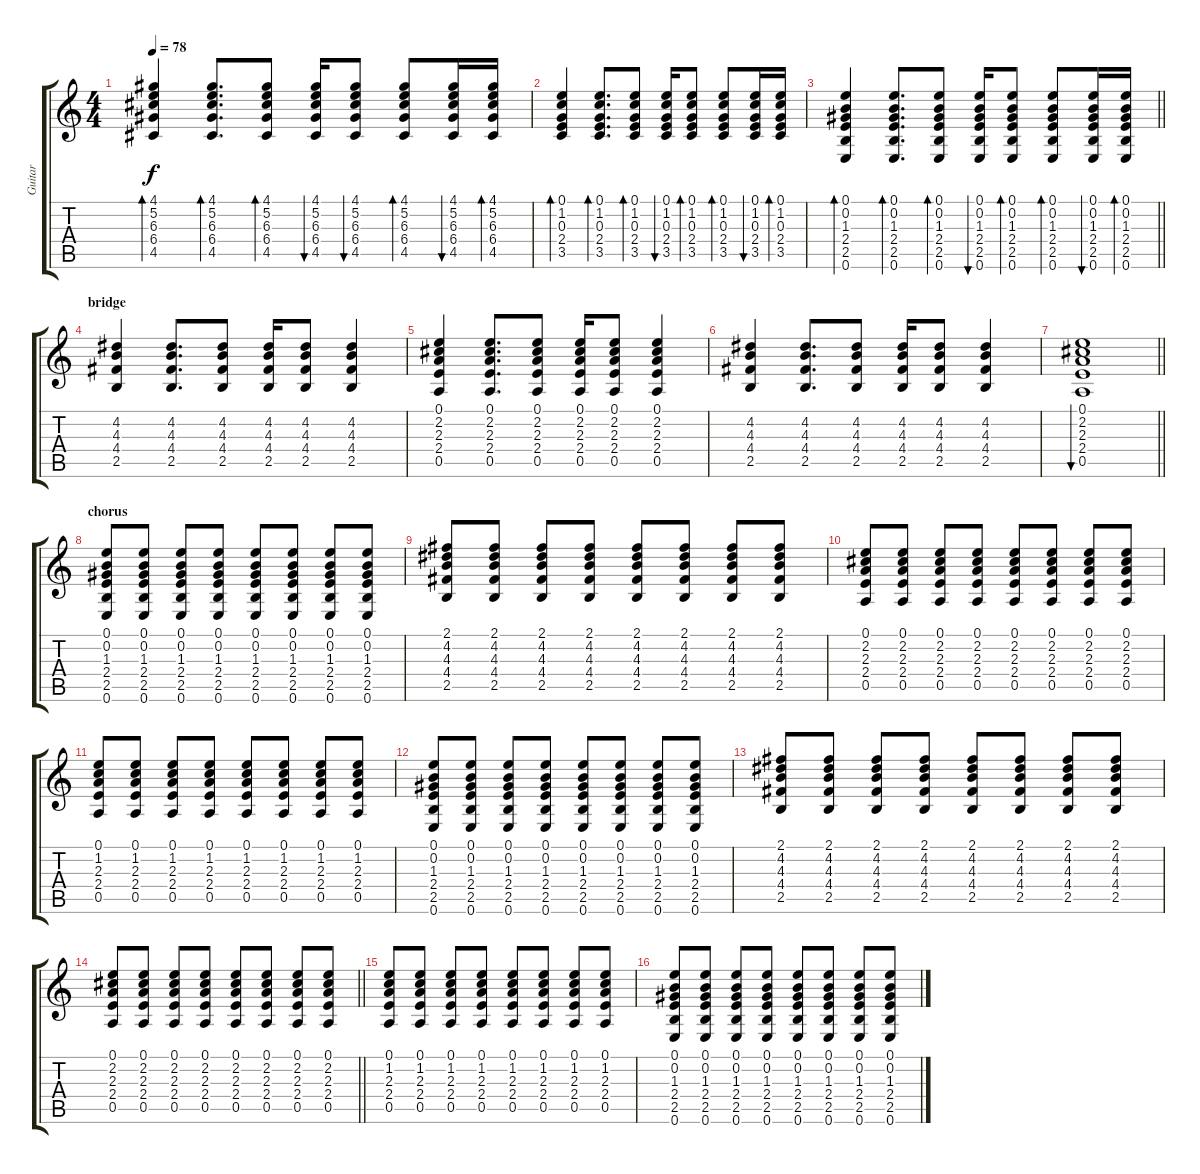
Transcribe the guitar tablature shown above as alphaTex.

\track ("Guitar" "Guitar") {instrument acousticguitarsteel}
\staff {score tabs}
\tuning (E4 B3 G3 D3 A2 E2) {hide}
\ts (4 4)
\tempo 78
\clef g2
\ks c
(4.1 5.2 6.3 6.4 4.5).4{bd 60 dy f} (4.1 5.2 6.3 6.4 4.5).8{d bd 30} (4.1 5.2 6.3 6.4 4.5).8{bd 30} (4.1 5.2 6.3 6.4 4.5).16{bu 30} (4.1 5.2 6.3 6.4 4.5).8{bu 30} (4.1 5.2 6.3 6.4 4.5).8{bd 60} (4.1 5.2 6.3 6.4 4.5).16{bu 60} (4.1 5.2 6.3 6.4 4.5).16{bd 30} |
(0.1 1.2 0.3 2.4 3.5).4{bd 60} (0.1 1.2 0.3 2.4 3.5).8{d bd 30} (0.1 1.2 0.3 2.4 3.5).8{bd 30} (0.1 1.2 0.3 2.4 3.5).16{bu 30} (0.1 1.2 0.3 2.4 3.5).8{bd 30} (0.1 1.2 0.3 2.4 3.5).8{bd 30} (0.1 1.2 0.3 2.4 3.5).16{bu 60} (0.1 1.2 0.3 2.4 3.5).16{bd 30} |
\barLineRight lightlight
(0.1 0.2 1.3 2.4 2.5 0.6).4{bd 60} (0.1 0.2 1.3 2.4 2.5 0.6).8{d bd 30} (0.1 0.2 1.3 2.4 2.5 0.6).8{bd 30} (0.1 0.2 1.3 2.4 2.5 0.6).16{bu 30} (0.1 0.2 1.3 2.4 2.5 0.6).8{bd 30} (0.1 0.2 1.3 2.4 2.5 0.6).8{bd 30} (0.1 0.2 1.3 2.4 2.5 0.6).16{bu 60} (0.1 0.2 1.3 2.4 2.5 0.6).16{bd 30} |
\section ("" "bridge")
(4.2 4.3 4.4 2.5).4 (4.2 4.3 4.4 2.5).8{d} (4.2 4.3 4.4 2.5).8 (4.2 4.3 4.4 2.5).16 (4.2 4.3 4.4 2.5).8 (4.2 4.3 4.4 2.5).4 |
(0.1 2.2 2.3 2.4 0.5).4 (0.1 2.2 2.3 2.4 0.5).8{d} (0.1 2.2 2.3 2.4 0.5).8 (0.1 2.2 2.3 2.4 0.5).16 (0.1 2.2 2.3 2.4 0.5).8 (0.1 2.2 2.3 2.4 0.5).4 |
(4.2 4.3 4.4 2.5).4 (4.2 4.3 4.4 2.5).8{d} (4.2 4.3 4.4 2.5).8 (4.2 4.3 4.4 2.5).16 (4.2 4.3 4.4 2.5).8 (4.2 4.3 4.4 2.5).4 |
\barLineRight lightlight
(0.1 2.2 2.3 2.4 0.5).1{bu 120} |
\section ("" "chorus")
(0.1 0.2 1.3 2.4 2.5 0.6).8 (0.1 0.2 1.3 2.4 2.5 0.6).8 (0.1 0.2 1.3 2.4 2.5 0.6).8 (0.1 0.2 1.3 2.4 2.5 0.6).8 (0.1 0.2 1.3 2.4 2.5 0.6).8 (0.1 0.2 1.3 2.4 2.5 0.6).8 (0.1 0.2 1.3 2.4 2.5 0.6).8 (0.1 0.2 1.3 2.4 2.5 0.6).8 |
(2.1 4.2 4.3 4.4 2.5).8 (2.1 4.2 4.3 4.4 2.5).8 (2.1 4.2 4.3 4.4 2.5).8 (2.1 4.2 4.3 4.4 2.5).8 (2.1 4.2 4.3 4.4 2.5).8 (2.1 4.2 4.3 4.4 2.5).8 (2.1 4.2 4.3 4.4 2.5).8 (2.1 4.2 4.3 4.4 2.5).8 |
(0.1 2.2 2.3 2.4 0.5).8 (0.1 2.2 2.3 2.4 0.5).8 (0.1 2.2 2.3 2.4 0.5).8 (0.1 2.2 2.3 2.4 0.5).8 (0.1 2.2 2.3 2.4 0.5).8 (0.1 2.2 2.3 2.4 0.5).8 (0.1 2.2 2.3 2.4 0.5).8 (0.1 2.2 2.3 2.4 0.5).8 |
(0.1 1.2 2.3 2.4 0.5).8 (0.1 1.2 2.3 2.4 0.5).8 (0.1 1.2 2.3 2.4 0.5).8 (0.1 1.2 2.3 2.4 0.5).8 (0.1 1.2 2.3 2.4 0.5).8 (0.1 1.2 2.3 2.4 0.5).8 (0.1 1.2 2.3 2.4 0.5).8 (0.1 1.2 2.3 2.4 0.5).8 |
(0.1 0.2 1.3 2.4 2.5 0.6).8 (0.1 0.2 1.3 2.4 2.5 0.6).8 (0.1 0.2 1.3 2.4 2.5 0.6).8 (0.1 0.2 1.3 2.4 2.5 0.6).8 (0.1 0.2 1.3 2.4 2.5 0.6).8 (0.1 0.2 1.3 2.4 2.5 0.6).8 (0.1 0.2 1.3 2.4 2.5 0.6).8 (0.1 0.2 1.3 2.4 2.5 0.6).8 |
(2.1 4.2 4.3 4.4 2.5).8 (2.1 4.2 4.3 4.4 2.5).8 (2.1 4.2 4.3 4.4 2.5).8 (2.1 4.2 4.3 4.4 2.5).8 (2.1 4.2 4.3 4.4 2.5).8 (2.1 4.2 4.3 4.4 2.5).8 (2.1 4.2 4.3 4.4 2.5).8 (2.1 4.2 4.3 4.4 2.5).8 |
\barLineRight lightlight
(0.1 2.2 2.3 2.4 0.5).8 (0.1 2.2 2.3 2.4 0.5).8 (0.1 2.2 2.3 2.4 0.5).8 (0.1 2.2 2.3 2.4 0.5).8 (0.1 2.2 2.3 2.4 0.5).8 (0.1 2.2 2.3 2.4 0.5).8 (0.1 2.2 2.3 2.4 0.5).8 (0.1 2.2 2.3 2.4 0.5).8 |
\section ("" "")
(0.1 1.2 2.3 2.4 0.5).8 (0.1 1.2 2.3 2.4 0.5).8 (0.1 1.2 2.3 2.4 0.5).8 (0.1 1.2 2.3 2.4 0.5).8 (0.1 1.2 2.3 2.4 0.5).8 (0.1 1.2 2.3 2.4 0.5).8 (0.1 1.2 2.3 2.4 0.5).8 (0.1 1.2 2.3 2.4 0.5).8 |
(0.1 0.2 1.3 2.4 2.5 0.6).8 (0.1 0.2 1.3 2.4 2.5 0.6).8 (0.1 0.2 1.3 2.4 2.5 0.6).8 (0.1 0.2 1.3 2.4 2.5 0.6).8 (0.1 0.2 1.3 2.4 2.5 0.6).8 (0.1 0.2 1.3 2.4 2.5 0.6).8 (0.1 0.2 1.3 2.4 2.5 0.6).8 (0.1 0.2 1.3 2.4 2.5 0.6).8
